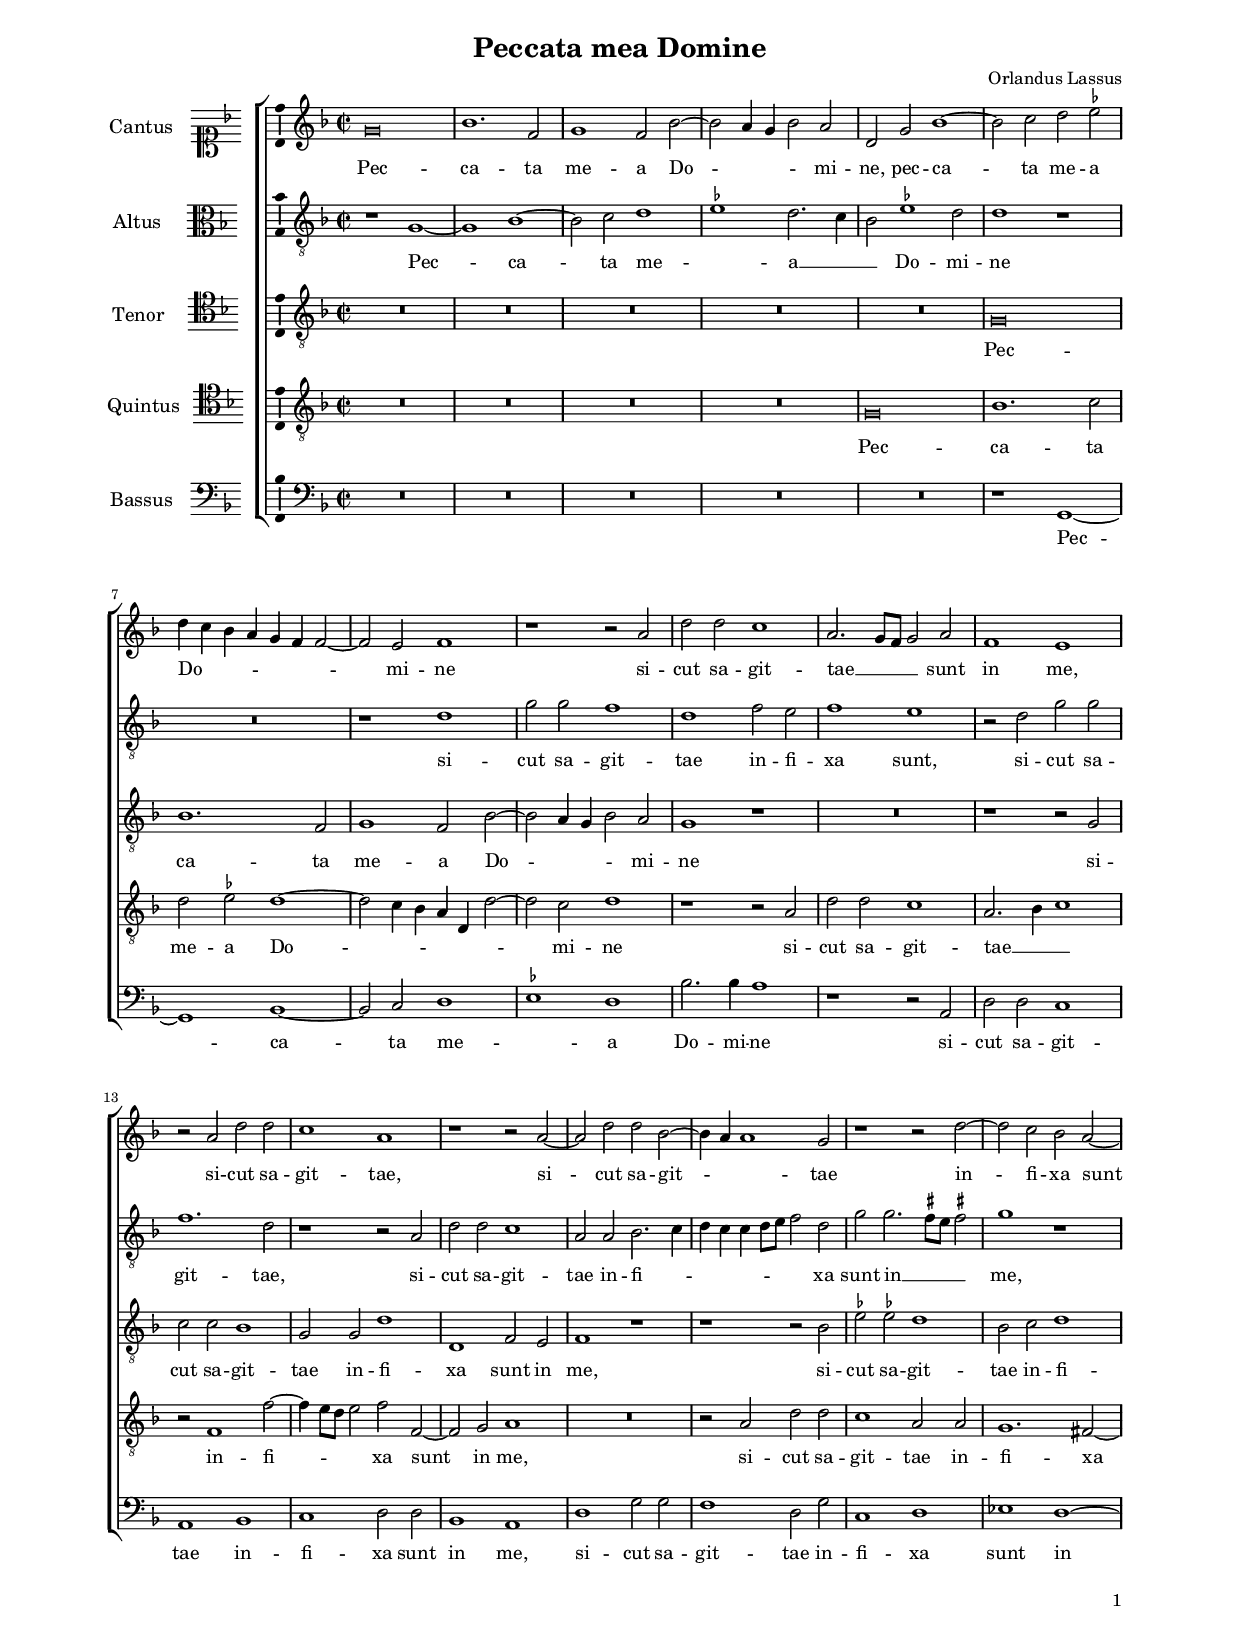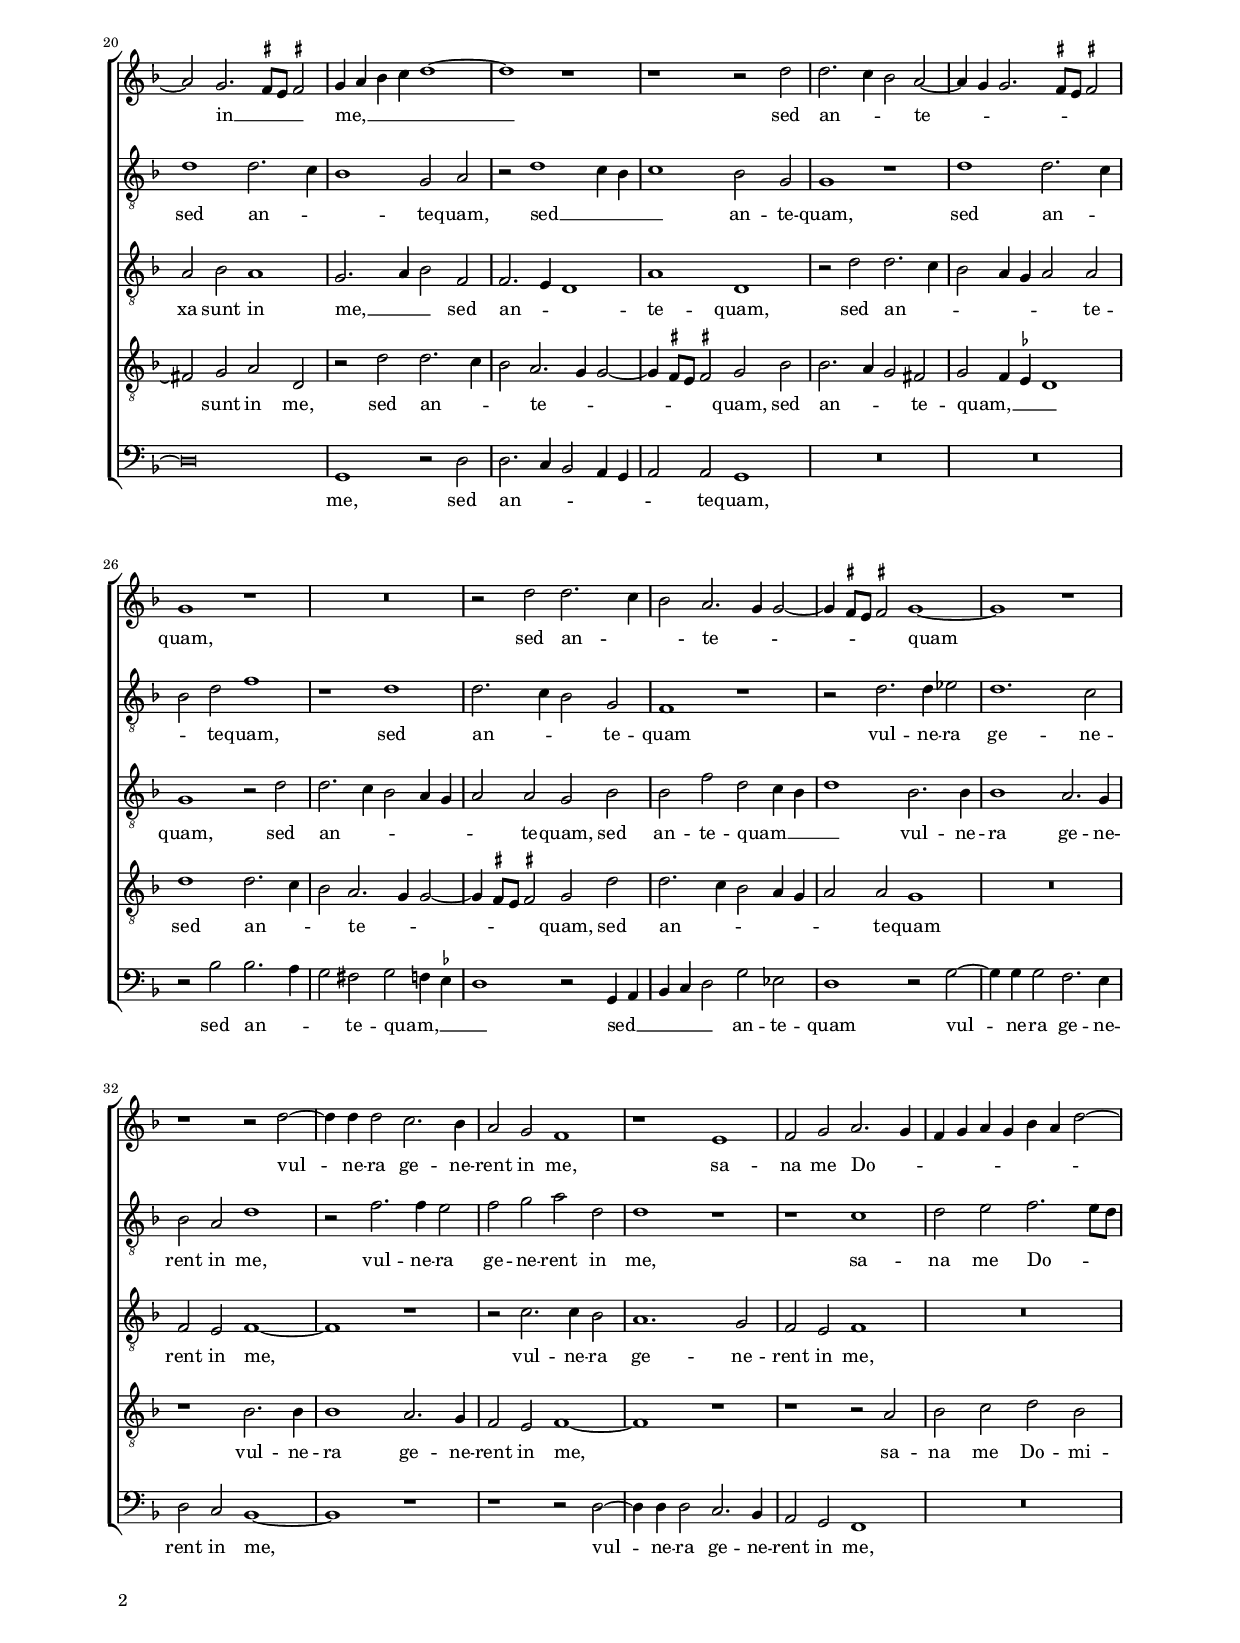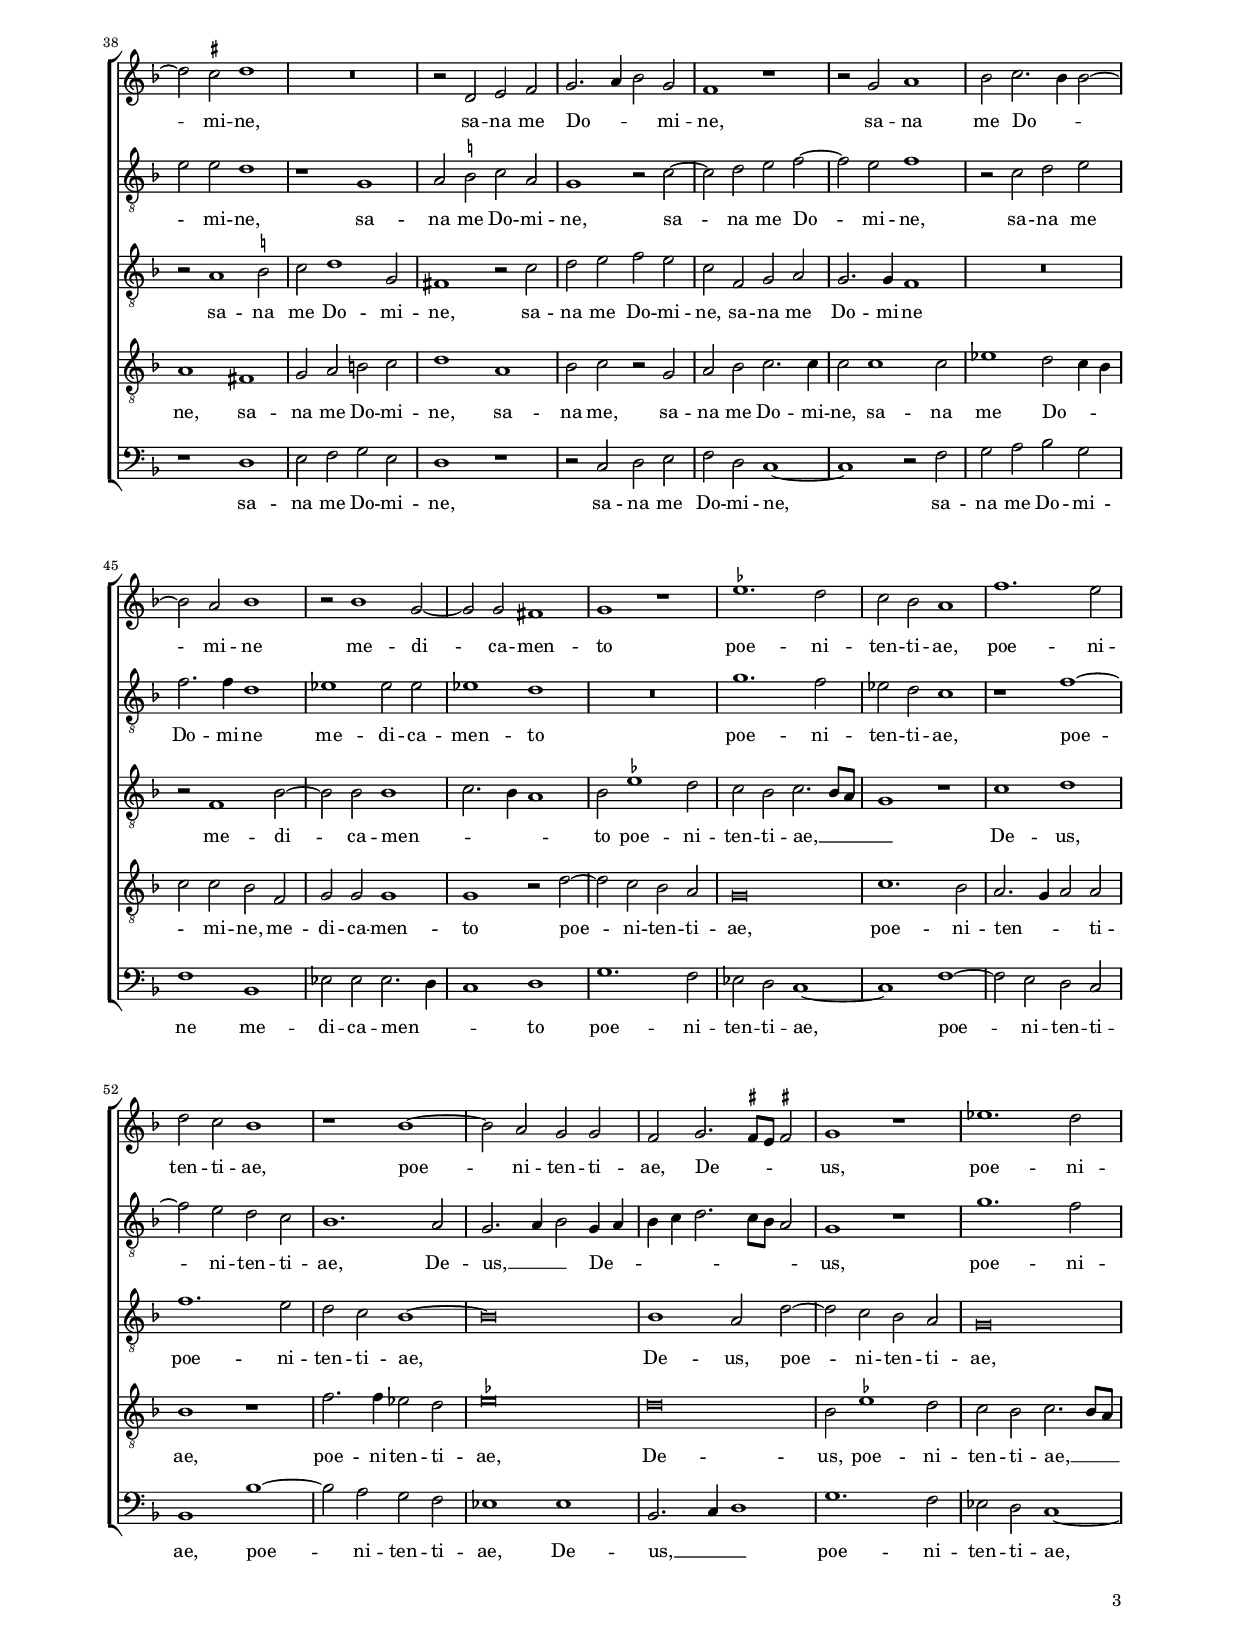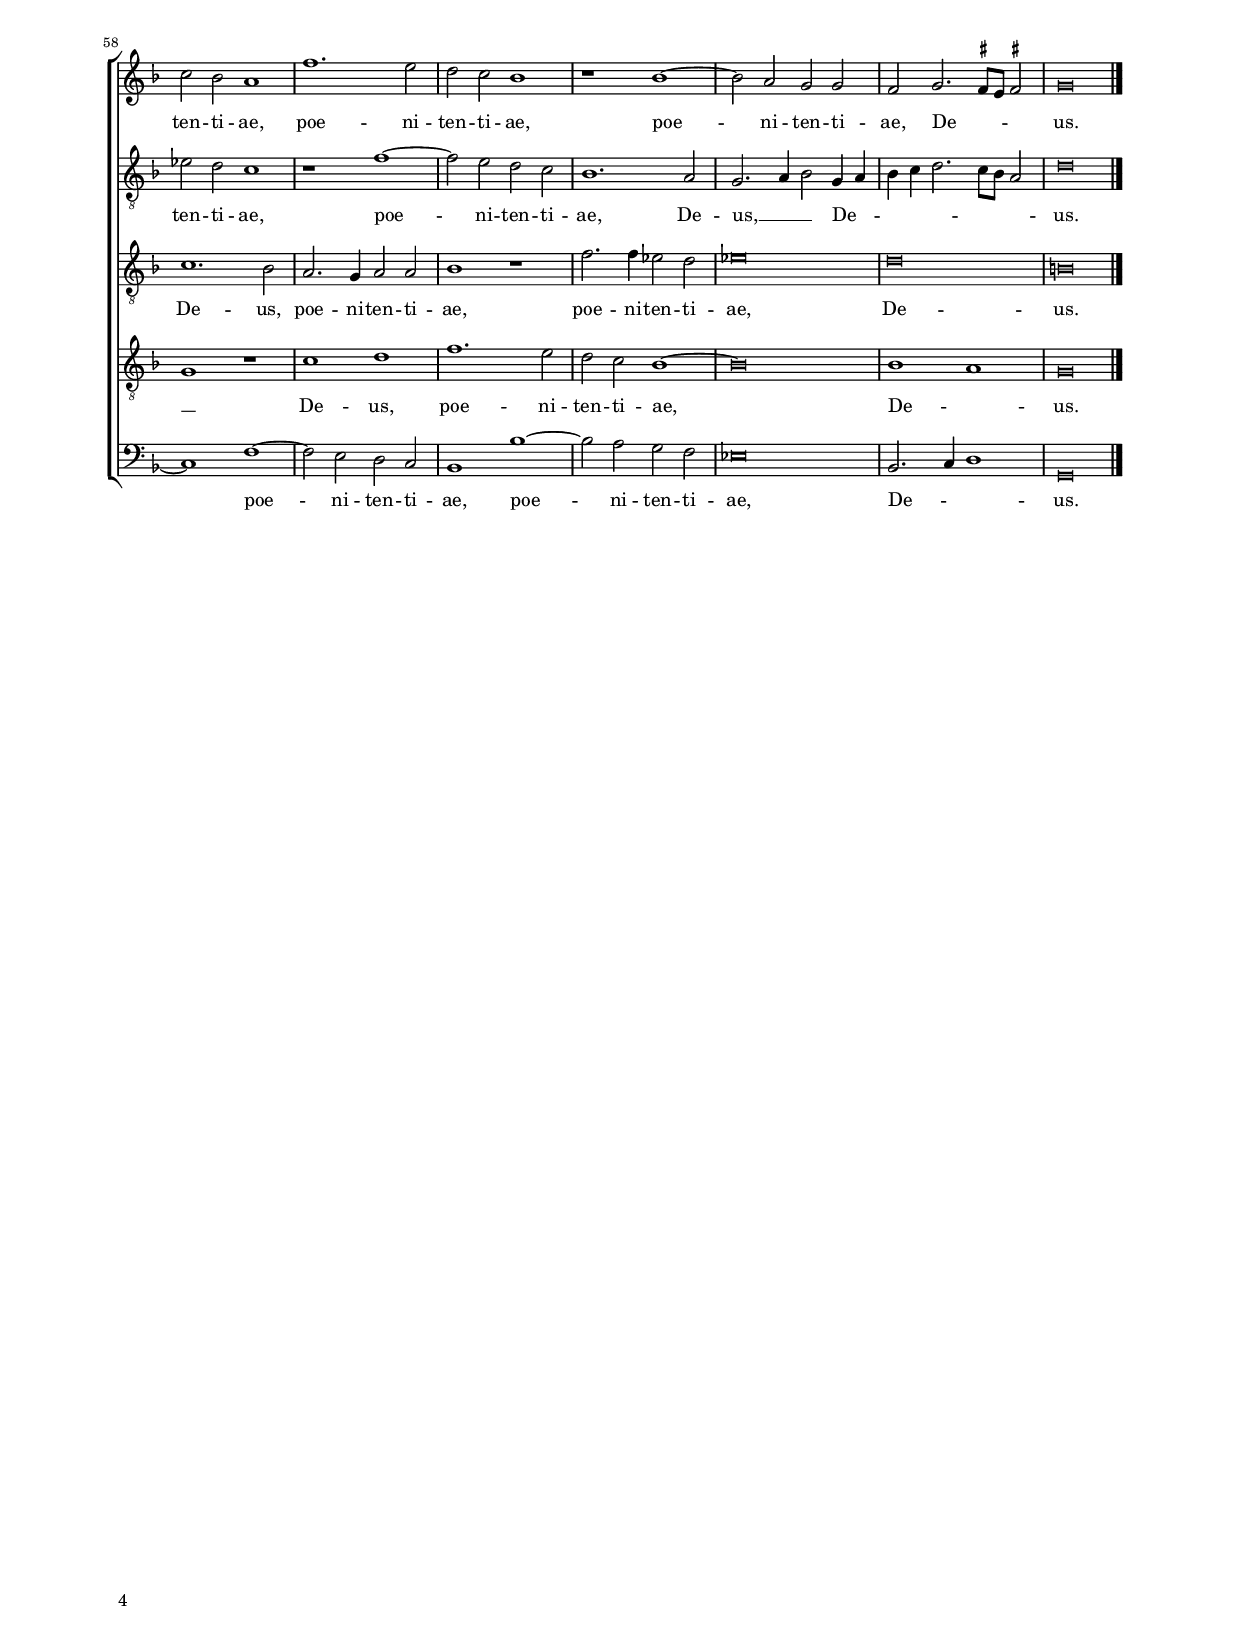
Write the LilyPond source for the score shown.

\header
{
  title="Peccata mea Domine"
  composer="Orlandus Lassus"
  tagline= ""
}

\version "2.24.4"
\include "deutsch.ly"
#(set-global-staff-size 15)
% #(set-default-paper-size "letter")
#(ly:set-option 'point-and-click #f)


\paper
	{
	top-margin = 1.8 \cm
	bottom-margin = 1.2 \cm
	left-margin = 2 \cm
	right-margin = 2 \cm
	ragged-bottom = ##f
	ragged-last-bottom = ##t
	print-page-number = ##f
	system-system-spacing = #'((basic-distance . 17) (minimum-distance . 14) (padding . 7) (strechability . 150))
	oddFooterMarkup=\markup   \fill-line { "" \fromproperty #'page:page-number-string }
	evenFooterMarkup=\markup  \fill-line { \fromproperty #'page:page-number-string "" }
	last-bottom-spacing = #'((basic-distance . 12) (minimum-distance . 7) (padding . 4))
	page-count = 4
% 	system-count = 11
%	systems-per-page = 3
%	min-systems-per-page = 3
%	print-first-page-number = ##t
%	first-page-number = 1
	}

	
global = {
	\key f \major
	\time 2/2 \set Score.measureLength = #(ly:make-moment 2/1)
	\skip 1*2*64 \bar "|."
	}

	ficta = { \once \set suggestAccidentals = ##t }

	forget = #(define-music-function (music) (ly:music?) #{
		\accidentalStyle forget
		$music
		\accidentalStyle default
		#})



incipitcantus = \markup { \score {
	{
	\set Staff.instrumentName = \markup { \fontsize #1 "Cantus" }
	\key f \major
	\clef soprano
	s4 \bar ""
	}
	\layout  {
	raggedright = ##t
	indent = 1.6 \cm
	line-width = 2.2\cm
	\context { \Staff \remove Time_signature_engraver }
	\override Staff.Clef.Y-extent = #'(0 . 0)
	}} \hspace #1 }

	  
incipitaltus = \markup { \score {
	{
	\set Staff.instrumentName = \markup { \fontsize #1 "Altus" }
	\key f \major
	\clef alto
	s4 \bar ""
	}
	\layout  {
	raggedright = ##t
	indent = 1.6 \cm
	line-width = 2.2\cm
	\context { \Staff \remove Time_signature_engraver }
	\override Staff.Clef.Y-extent = #'(0 . 0)
	}} \hspace #1 }


incipittenor = \markup { \score {
	{
	\set Staff.instrumentName = \markup { \fontsize #1 "Tenor" }
	\key f \major
	\clef tenor
	s4 \bar ""
	}
	\layout  {
	raggedright = ##t
	indent = 1.6 \cm
	line-width = 2.2\cm
	\context { \Staff \remove Time_signature_engraver }
	\override Staff.Clef.Y-extent = #'(0 . 0)
	}} \hspace #1 }
	  
	  
incipitquintus = \markup { \score {
	{
	\set Staff.instrumentName = \markup { \fontsize #1 "Quintus" }
	\key f \major
	\clef tenor
	s4 \bar ""
	}
	\layout  {
	raggedright = ##t
	indent = 1.6 \cm
	line-width = 2.2\cm
	\context { \Staff \remove Time_signature_engraver }
	\override Staff.Clef.Y-extent = #'(0 . 0)
	}} \hspace #1 }
	  
	  
incipitbassus = \markup { \score {
	{
	\set Staff.instrumentName = \markup { \fontsize #1 "Bassus" }
	\key f \major
	\clef bass
	s4 \bar ""
	}
	\layout  {
	raggedright = ##t
	indent = 1.6 \cm
	line-width = 2.2\cm
	\context { \Staff \remove Time_signature_engraver }
	\override Staff.Clef.Y-extent = #'(0 . 0)
	}} \hspace #1 }


cantus =  \relative c''
	{
	g\breve
	b1. f2
	g1 f2 b~
	b2 a4 g b2 a
%5
	d,2 g b1~ |
	b2 c d \ficta es
	d4 c b a g f f2~
	f2 e f1
	r1 r2 a
%10
	d2 d c1 |
	a2. g8 f g2 a
	f1 e
	r2 a d d
	c1 a
%15
	r1 r2 a~ |
	a2 d d b~
	b4 a a1 g2
	r1 r2 d'~
	d2 c b a~ \pageBreak
%20
	a2 g2. \ficta fis8 e \ficta fis!2 |
	g4 a b c d1~
	d1 r
	r1 r2 d
	d2. c4 b2 a~
%25
	a4 g g2. \ficta fis8 e \ficta fis!2 | \break \noPageBreak
	g1 r
	R\breve
	r2 d' d2. c4
	b2 a2. g4 g2~
%30
	g4 \ficta fis8 e \ficta fis!2 g1~ |
	g1 r \break \noPageBreak
	r1 r2 d'~
	d4 d d2 c2. b4
	a2 g f1
%35
	r1 e |
	f2 g a2. g4
	f4 g a g b a d2~ \pageBreak
	d2 \ficta cis d1
	R\breve
%40
	r2 d, e f |
	g2. a4 b2 g
	f1 r
	r2 g a1
	b2 c2. b4 b2~ \break \noPageBreak
%45
	b2 a b1 |
	r2 b1 g2~
	g2 g fis1
	g1 r
	\ficta es'1. d2
%50
	c2 b a1 |
	f'1. e2 \break \noPageBreak
	d2 c b1
	r1 b~
	b2 a g g
%55
	f2 g2. \ficta fis8 e \ficta fis!2 |
	g1 r
	es'1. d2 \pageBreak
	c2 b a1
	f'1. e2
%60
	d2 c b1 |
	r1 b~
	b2 a g g
	f2 g2. \ficta fis8 e \ficta fis!2
	g\breve |
	}


altus =  \relative c'
	{
	r1 g~
	g1 b~
	b2 c d1
	\ficta es d2. c4
%5
	b2 \ficta es1 d2 |
	d1 r
	R\breve
	r1 d
	g2 g f1
%10
	d1 f2 e |
	f1 e
	r2 d g g
	f1. d2
	r1 r2 a
%15
	d2 d c1 |
	a2 a b2. c4
	d4 c c d8 e f2 d
	g2 g2. \ficta fis8 e \ficta fis!2
	g1 r
%20
	d1 d2. c4 |
	b1 g2 a
	r2 d1 c4 b
	c1 b2 g
	g1 r
%25
	d'1 d2. c4 |
	b2 d f1
	r1 d
	d2. c4 b2 g
	f1 r
%30
	r2 d'2. d4 es2 |
	d1. c2
	b2 a d1
	r2 f2. f4 e2
	f2 g a d,
%35
	d1 r |
	r1 c
	d2 e f2. e8 d
	e2 e d1
	r1 g,
%40
	a2 \ficta h c a |
	g1 r2 c~
	c2 d e f~
	f2 e f1
	r2 c d e
%45
	f2. f4 d1 |
	es1 es2 es
	es1 d
	R\breve
	g1. f2
%50
	es2 d c1 |
	r1 f~
	f2 e d c
	b1. a2
	g2. a4 b2 g4 a
%55
	b4 c d2. c8 b a2 |
	g1 r
	g'1. f2
	es2 d c1
	r1 f~
%60
	f2 e d c |
	b1. a2
	g2. a4 b2 g4 a
	b4 c d2. c8 b a2
	d\breve |
	}


tenor =  \relative c'
	{
	R\breve
	R\breve
	R\breve
	R\breve
%5
	R\breve |
	g\breve
	b1. f2
	g1 f2 b~
	b2 a4 g b2 a
%10
	g1 r |
	R\breve
	r1 r2 g
	c2 c b1
	g2 g d'1
%15
	d,1 f2 e |
	f1 r
	r1 r2 b
	\ficta es2 \ficta es! d1
	b2 c d1
%20
	a2 b a1 |
	g2. a4 b2 f
	f2. e4 d1
	a'1 d,
	r2 d' d2. c4
%25
	b2 a4 g a2 a |
	g1 r2 d'
	d2. c4 b2 a4 g
	a2 a g b
	b2 f' d c4 b
%30
	d1 b2. b4 |
	b1 a2. g4
	f2 e f1~
	f1 r
	r2 c'2. c4 b2
%35
	a1. g2 |
	f2 e f1
	R\breve
	r2 a1 \ficta h2
	c2 d1 g,2
%40
	fis1 r2 c' |
	d2 e f e
	c2 f, g a
	g2. g4 f1
	R\breve
%45
	r2 f1 b2~ |
	b2 b b1
	c2. b4 a1
	b2 \ficta es1 d2
	c2 b c2. b8 a
%50
	g1 r |
	c1 d
	f1. e2
	d2 c b1~
	b\breve
%55
	b1 a2 d~ |
	d2 c b a
	g\breve
	c1. b2
	a2. g4 a2 a
%60
	b1 r |
	f'2. f4 es2 d
	es\breve
	d\breve
	h\breve |
	}


quintus  =  \relative c'
	{
	R\breve
	R\breve
	R\breve
	R\breve
%5
	g\breve |
	b1. c2
	d2 \ficta es d1~
	d2 c4 b a d, d'2~
	d2 c d1
%10
	r1 r2 a |
	d2 d c1
	a2. b4 c1
	r2 f,1 f'2~
	f4 e8 d e2 f f,~
%15
	f2 g a1 |
	R\breve
	r2 a d d
	c1 a2 a
	g1. fis2~
%20
	fis2 g a d, |
	r2 d' d2. c4
	b2 a2. g4 g2~
	g4 \ficta fis8 e \ficta fis!2 g b
	b2. a4 g2 fis
%25
	g2 f4 \ficta es d1 |
	d'1 d2. c4
	b2 a2. g4 g2~
	g4 \ficta fis8 e \ficta fis!2 g d'
	d2. c4 b2 a4 g
%30
	a2 a g1 |
	R\breve
	r1 b2. b4
	b1 a2. g4
	f2 e f1~
%35
	f1 r |
	r1 r2 a
	b2 c d b
	a1 fis
	g2 a h c
%40
	d1 a |
	b2 c r g |
	a2 b c2. c4
	c2 c1 c2
	es1 d2 c4 b
%45
	c2 c b f |
	g2 g g1
	g1 r2 d'~
	d2 c b a
	g\breve
%50
	c1. b2 |
	a2. g4 a2 a
	b1 r
	f'2. f4 es2 d
	\ficta es\breve
%55
	d\breve |
	b2 \ficta es1 d2
	c2 b c2. b8 a
	g1 r
	c1 d
%60
	f1. e2 |
	d2 c b1~
	b\breve
	b1 a
	g\breve |
	}


bassus  =  \relative c
	{
	R\breve
	R\breve
	R\breve
	R\breve
%5
	R\breve |
	r1 g~
	g1 b~
	b2 c d1
	\ficta es1 d
%10
	b'2. b4 a1 |
	r1 r2 a,
	d2 d c1
	a1 b
	c1 d2 d
%15
	b1 a |
	d1 g2 g
	f1 d2 g
	c,1 d
	es1 d~
%20
	d\breve |
	g,1 r2 d'
	d2. c4 b2 a4 g
	a2 a g1
	R\breve
%25
	R\breve |
	r2 b' b2. a4
	g2 fis g f4 \ficta es
	d1 r2 g,4 a
	b4 c d2 g es
%30
	d1 r2 g~ |
	g4 g g2 f2. e4
	d2 c b1~
	b1 r
	r1 r2 d~
%35
	d4 d d2 c2. b4 |
	a2 g f1
	R\breve
	r1 d'
	e2 f g e
%40
	d1 r |
	r2 c d e
	f2 d c1~
	c1 r2 f
	g2 a b g
%45
	f1 b, |
	es2 es es2. d4
	c1 d
	g1. f2
	es2 d c1~
%50
	c1 f~ |
	f2 e d c
	b1 b'~
	b2 a g f
	es1 es
%55
	b2. c4 d1 |
	g1. f2
	es2 d c1~
	c1 f~
	f2 e d c
%60
	b1 b'~ |
	b2 a g f
	es\breve
	b2. c4 d1
	g,\breve |
	}


lyricscantus = \lyricmode {
	Pec -- ca -- ta me -- a Do -- _ _ _ mi -- ne,
	pec -- ca -- ta me -- a Do -- _ _ _ _ _ _ mi -- ne
	si -- cut sa -- git -- tae __ _ _ _ sunt in me,
	si -- cut sa -- git -- tae,
	si -- cut sa -- git -- _ _ tae in -- fi -- xa sunt in __ _ _ _ me, __ _ _ _ _
	sed an -- _ _ te -- _ _ _ _ _ quam,
	sed an -- _ _ te -- _ _ _ _ _ quam
	vul -- ne -- ra ge -- ne -- rent in me,
	sa -- na me Do -- _ _ _ _ _ _ _ _ mi -- ne,
	sa -- na me Do -- _ _ mi -- ne,
	sa -- na me Do -- _ _ mi -- ne
	me -- di -- ca -- men -- to
	poe -- ni -- ten -- ti -- ae,
	poe -- ni -- ten -- ti -- ae,
	poe -- ni -- ten -- ti -- ae,
	De -- _ _ _ us,
	poe -- ni -- ten -- ti -- ae,
	poe -- ni -- ten -- ti -- ae,
	poe -- ni -- ten -- ti -- ae,
	De -- _ _ _ us.
	}


lyricsaltus = \lyricmode {
	Pec -- ca -- ta me -- _ a __ _ _ Do -- mi -- ne
	si -- cut sa -- git -- tae in -- fi -- xa sunt,
	si -- cut sa -- git -- tae,
	si -- cut sa -- git -- tae in -- fi -- _ _ _ _ _ _ _ xa sunt in __ _ _ _ me,
	sed an -- _ _ te -- quam,
	sed __ _ _ _ an -- te -- quam,
	sed an -- _ _ te -- quam,
	sed an -- _ _ te -- quam
	vul -- ne -- ra ge -- ne -- rent in me,
	vul -- ne -- ra ge -- ne -- rent in me,
	sa -- na me Do -- _ _ _ mi -- ne,
	sa -- na me Do -- mi -- ne,
	sa -- na me Do -- mi -- ne,
	sa -- na me Do -- mi -- ne
	me -- di -- ca -- men -- to
	poe -- ni -- ten -- ti -- ae,
	poe -- ni -- ten -- ti -- ae,
	De -- us, __ _ _
	De -- _ _ _ _ _ _ _ us,
	poe -- ni -- ten -- ti -- ae,
	poe -- ni -- ten -- ti -- ae,
	De -- us, __ _ _
	De -- _ _ _ _ _ _ _ us.
	}


lyricstenor = \lyricmode {
	Pec -- ca -- ta me -- a Do -- _ _ _ mi -- ne
	si -- cut sa -- git -- tae in -- fi -- xa sunt in me,
	si -- cut sa -- git -- tae in -- fi -- xa sunt in me, __ _ _
	sed an -- _ _ te -- quam,
	sed an -- _ _ _ _ _ te -- quam,
	sed an -- _ _ _ _ _ te -- quam,
	sed an -- te -- quam __ _ _ _
	vul -- ne -- ra ge -- ne -- rent in me,
	vul -- ne -- ra ge -- ne -- rent in me,
	sa -- na me Do -- mi -- ne,
	sa -- na me Do -- mi -- ne,
	sa -- na me Do -- mi -- ne
	me -- di -- ca -- men -- _ _ _ to
	poe -- ni -- ten -- ti -- ae, __ _ _ _
	De -- us,
	poe -- ni -- ten -- ti -- ae,
	De -- us,
	poe -- ni -- ten -- ti -- ae,
	De -- us,
	poe -- ni -- ten -- ti -- ae,
	poe -- ni -- ten -- ti -- ae,
	De -- us.
	}


lyricsquintus = \lyricmode {
	Pec -- ca -- ta me -- a Do -- _ _ _ _ _ mi -- ne
	si -- cut sa -- git -- tae __ _ _ in -- fi -- _ _ _ xa sunt in me,
	si -- cut sa -- git -- tae in -- fi -- xa sunt in me,
	sed an -- _ _ te -- _ _ _ _ _ quam,
	sed an -- _ _ te -- quam, __ _ _ _
	sed an -- _ _ te -- _ _ _ _ _ quam,
	sed an -- _ _ _ _ _ te -- quam
	vul -- ne -- ra ge -- ne -- rent in me,
	sa -- na me Do -- mi -- ne,
	sa -- na me Do -- mi -- ne,
	sa -- na me,
	sa -- na me Do -- mi -- ne,
	sa -- na me Do -- _ _ _ mi -- ne,
	me -- di -- ca -- men -- to
	poe -- ni -- ten -- ti -- ae,
	poe -- ni -- ten -- _ _ ti -- ae,
	poe -- ni -- ten -- ti -- ae,
	De -- us,
	poe -- ni -- ten -- ti -- ae, __ _ _ _
	De -- us,
	poe -- ni -- ten -- ti -- ae,
	De -- _ us.
	}


lyricsbassus = \lyricmode {
	Pec -- ca -- ta me -- _ a Do -- mi -- ne
	si -- cut sa -- git -- tae in -- fi -- xa sunt in me,
	si -- cut sa -- git -- tae in -- fi -- xa sunt in me,
	sed an -- _ _ _ _ _ te -- quam,
	sed an -- _ _ te -- quam, __ _ _ _
	sed __ _ _ _ _ an -- te -- quam
	vul -- ne -- ra ge -- ne -- rent in me,
	vul -- ne -- ra ge -- ne -- rent in me,
	sa -- na me Do -- mi -- ne,
	sa -- na me Do -- mi -- ne,
	sa -- na me Do -- mi -- ne
	me -- di -- ca -- men -- _ _ to
	poe -- ni -- ten -- ti -- ae,
	poe -- ni -- ten -- ti -- ae,
	poe -- ni -- ten -- ti -- ae,
	De -- us, __ _ _
	poe -- ni -- ten -- ti -- ae,
	poe -- ni -- ten -- ti -- ae,
	poe -- ni -- ten -- ti -- ae,
	De -- _ _ us.
	}


\score
{  
	\transpose c c {
	\new ChoirStaff \with { \override StaffGrouper.staff-staff-spacing.basic-distance = #12 }
	<<

	\new Staff << \global
	\new Voice="v1" {
		\set Staff.instrumentName=\incipitcantus
%		\set Staff.instrumentName= "S"
		\set Staff.midiInstrument = "reed organ"
		\clef violin
		\cantus }
	\new Lyrics \lyricsto "v1" {\lyricscantus }
	>>


	\new Staff << \global
	\new Voice="v2" {
		\set Staff.instrumentName=\incipitaltus
%		\set Staff.instrumentName= "A"
		\set Staff.midiInstrument = "reed organ"
		\clef "G_8" % violin 
		\altus}
	\new Lyrics \lyricsto "v2" {\lyricsaltus }
	>>


	\new Staff << \global
	\new Voice="v3" {
		\set Staff.instrumentName=\incipittenor
%		\set Staff.instrumentName= "T"
		\set Staff.midiInstrument = "reed organ"
		\clef "G_8"
		\tenor }
	\new Lyrics \lyricsto "v3" {\lyricstenor }
	>>


	\new Staff << \global
	\new Voice="v5" {
		\set Staff.instrumentName=\incipitquintus
%		\set Staff.instrumentName= "Q"
		\set Staff.midiInstrument = "reed organ"
		\clef "G_8"
		\quintus}
	\new Lyrics \lyricsto "v5" {\lyricsquintus }
	>>


	\new Staff << \global
	\new Voice="v4" {
		\set Staff.instrumentName=\incipitbassus
%		\set Staff.instrumentName= "B"
		\set Staff.midiInstrument = "reed organ"
		\clef bass 
		\bassus }
	\new Lyrics \lyricsto "v4" {\lyricsbassus}
	>>

	>>
	} % transpose

	\layout
	{
	indent = 2.5\cm
	\context { \Lyrics \override VerticalAxisGroup.nonstaff-relatedstaff-spacing.padding = #1.4 }
%	\context { \Lyrics \override LyricText.font-size = #1 }
	\context { \Staff \consists Ambitus_engraver }
	\context { \Score \override BarNumber.padding = #2 }
	\context { \Voice \override NoteHead.style = #'baroque }
	}

\midi
	{
	\tempo 2 = 90
	}

}


% EOF
